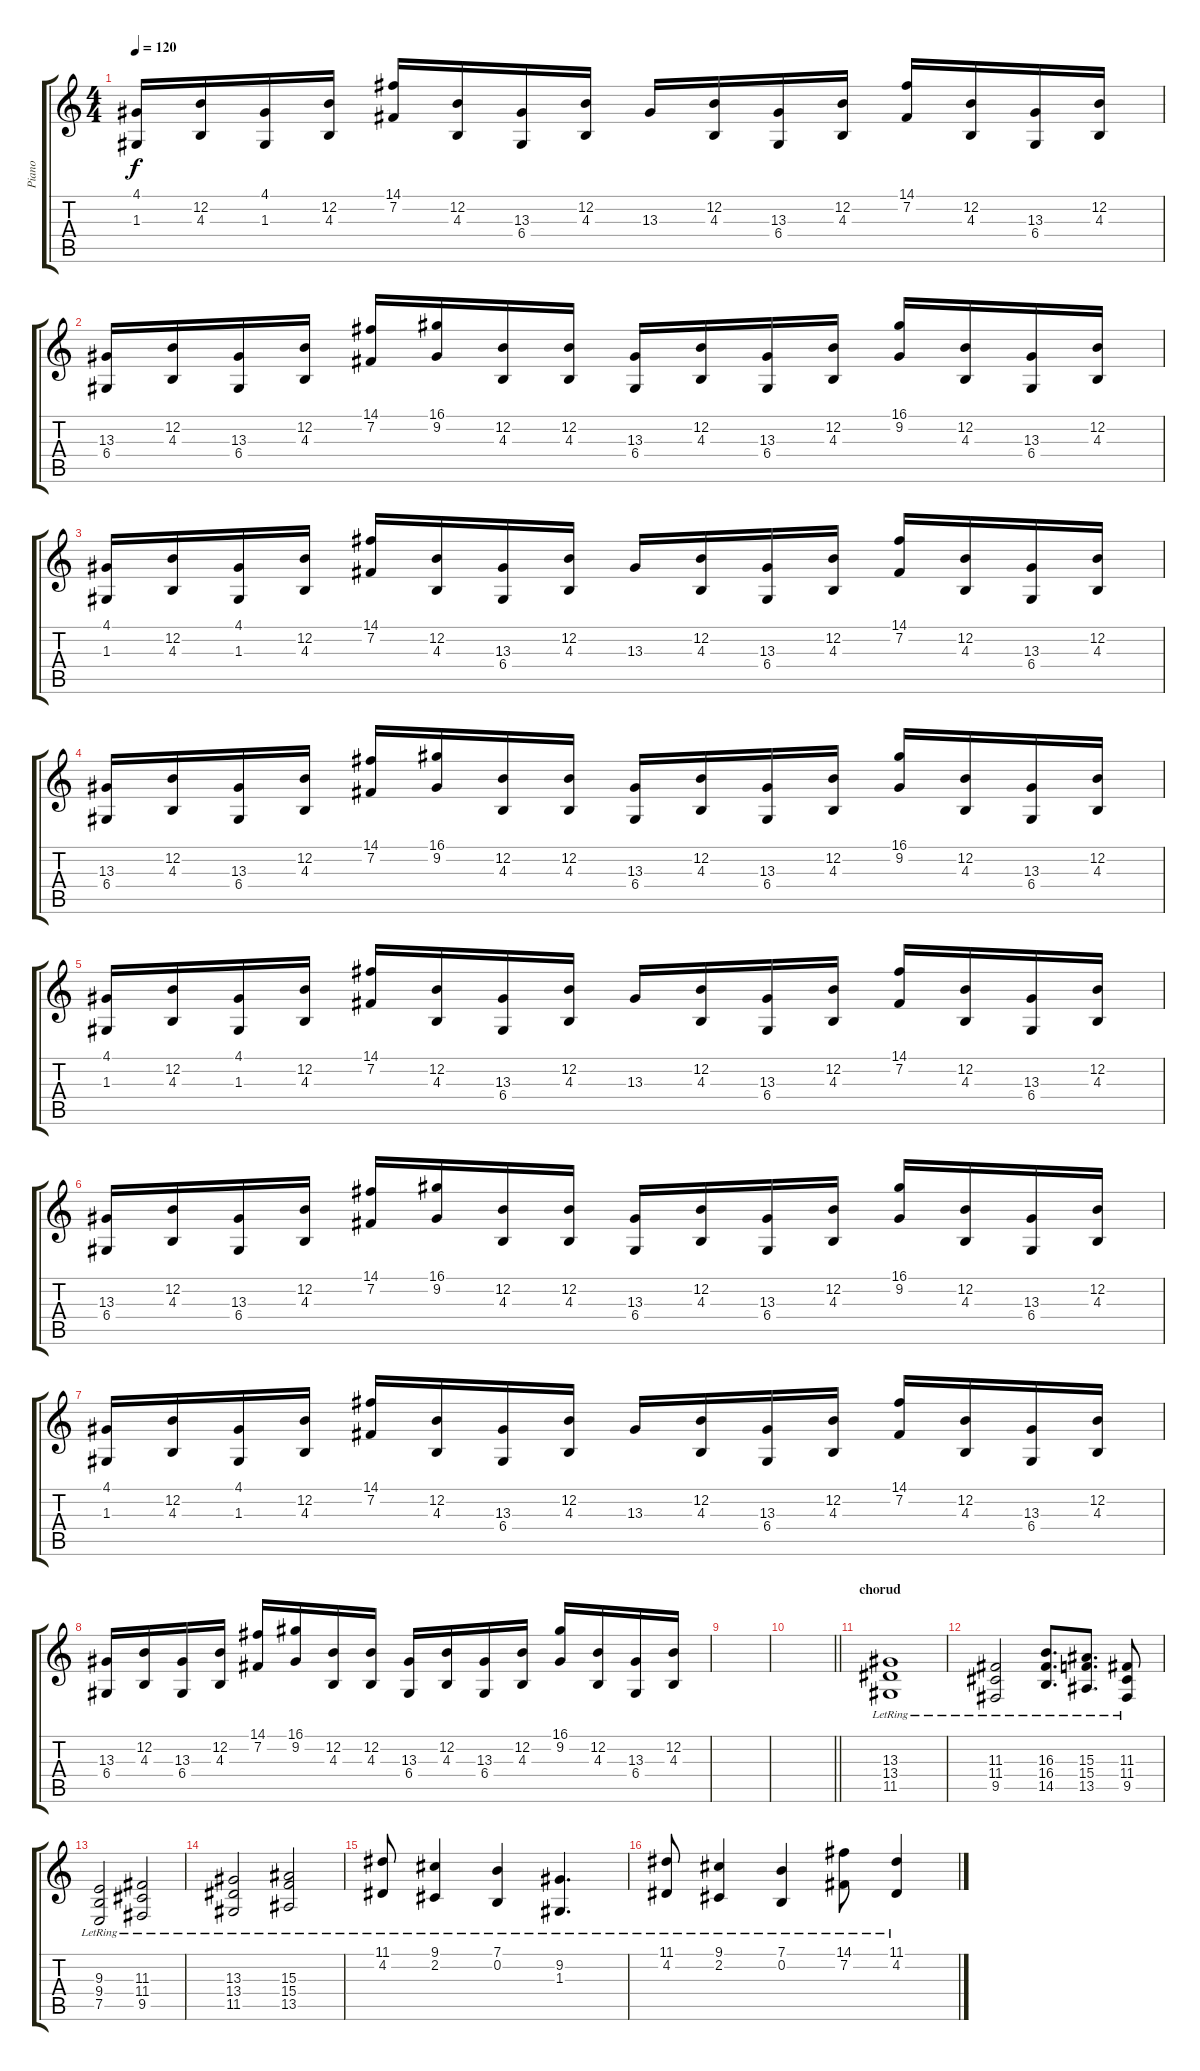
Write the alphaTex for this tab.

\track ("Piano" "Piano") {instrument electricgrandpiano}
\staff {score tabs}
\tuning (E4 B3 G3 D3 A2 E2) {hide}
\ts (4 4)
\tempo 120
\clef g2
\ks c
(4.1 1.3).16{dy f} (12.2 4.3).16 (4.1 1.3).16 (12.2 4.3).16 (14.1 7.2).16 (12.2 4.3).16 (13.3 6.4).16 (12.2 4.3).16 13.3.16 (12.2 4.3).16 (13.3 6.4).16 (12.2 4.3).16 (14.1 7.2).16 (12.2 4.3).16 (13.3 6.4).16 (12.2 4.3).16 |
(13.3 6.4).16 (12.2 4.3).16 (13.3 6.4).16 (12.2 4.3).16 (14.1 7.2).16 (16.1 9.2).16 (12.2 4.3).16 (12.2 4.3).16 (13.3 6.4).16 (12.2 4.3).16 (13.3 6.4).16 (12.2 4.3).16 (16.1 9.2).16 (12.2 4.3).16 (13.3 6.4).16 (12.2 4.3).16 |
(4.1 1.3).16 (12.2 4.3).16 (4.1 1.3).16 (12.2 4.3).16 (14.1 7.2).16 (12.2 4.3).16 (13.3 6.4).16 (12.2 4.3).16 13.3.16 (12.2 4.3).16 (13.3 6.4).16 (12.2 4.3).16 (14.1 7.2).16 (12.2 4.3).16 (13.3 6.4).16 (12.2 4.3).16 |
(13.3 6.4).16 (12.2 4.3).16 (13.3 6.4).16 (12.2 4.3).16 (14.1 7.2).16 (16.1 9.2).16 (12.2 4.3).16 (12.2 4.3).16 (13.3 6.4).16 (12.2 4.3).16 (13.3 6.4).16 (12.2 4.3).16 (16.1 9.2).16 (12.2 4.3).16 (13.3 6.4).16 (12.2 4.3).16 |
(4.1 1.3).16 (12.2 4.3).16 (4.1 1.3).16 (12.2 4.3).16 (14.1 7.2).16 (12.2 4.3).16 (13.3 6.4).16 (12.2 4.3).16 13.3.16 (12.2 4.3).16 (13.3 6.4).16 (12.2 4.3).16 (14.1 7.2).16 (12.2 4.3).16 (13.3 6.4).16 (12.2 4.3).16 |
(13.3 6.4).16 (12.2 4.3).16 (13.3 6.4).16 (12.2 4.3).16 (14.1 7.2).16 (16.1 9.2).16 (12.2 4.3).16 (12.2 4.3).16 (13.3 6.4).16 (12.2 4.3).16 (13.3 6.4).16 (12.2 4.3).16 (16.1 9.2).16 (12.2 4.3).16 (13.3 6.4).16 (12.2 4.3).16 |
(4.1 1.3).16 (12.2 4.3).16 (4.1 1.3).16 (12.2 4.3).16 (14.1 7.2).16 (12.2 4.3).16 (13.3 6.4).16 (12.2 4.3).16 13.3.16 (12.2 4.3).16 (13.3 6.4).16 (12.2 4.3).16 (14.1 7.2).16 (12.2 4.3).16 (13.3 6.4).16 (12.2 4.3).16 |
(13.3 6.4).16 (12.2 4.3).16 (13.3 6.4).16 (12.2 4.3).16 (14.1 7.2).16 (16.1 9.2).16 (12.2 4.3).16 (12.2 4.3).16 (13.3 6.4).16 (12.2 4.3).16 (13.3 6.4).16 (12.2 4.3).16 (16.1 9.2).16 (12.2 4.3).16 (13.3 6.4).16 (12.2 4.3).16 |
|
\barLineRight lightlight
|
\section ("" "chorud")
(13.3{lr} 13.4{lr} 11.5{lr}).1 |
(11.3{lr} 11.4{lr} 9.5{lr}).2 (16.3{lr} 16.4{lr} 14.5{lr}).8{d} (15.3{lr} 15.4{lr} 13.5{lr}).8{d} (11.3{lr} 11.4{lr} 9.5{lr}).8 |
(9.3{lr} 9.4{lr} 7.5{lr}).2 (11.3{lr} 11.4{lr} 9.5{lr}).2 |
(13.3{lr} 13.4{lr} 11.5{lr}).2 (15.3{lr} 15.4{lr} 13.5{lr}).2 |
(11.1{lr} 4.2{lr}).8 (9.1{lr} 2.2{lr}).4 (7.1{lr} 0.2{lr}).4 (9.2{lr} 1.3{lr}).4{d} |
(11.1{lr} 4.2{lr}).8 (9.1{lr} 2.2{lr}).4 (7.1{lr} 0.2{lr}).4 (14.1{lr} 7.2{lr}).8 (11.1{lr} 4.2{lr}).4
